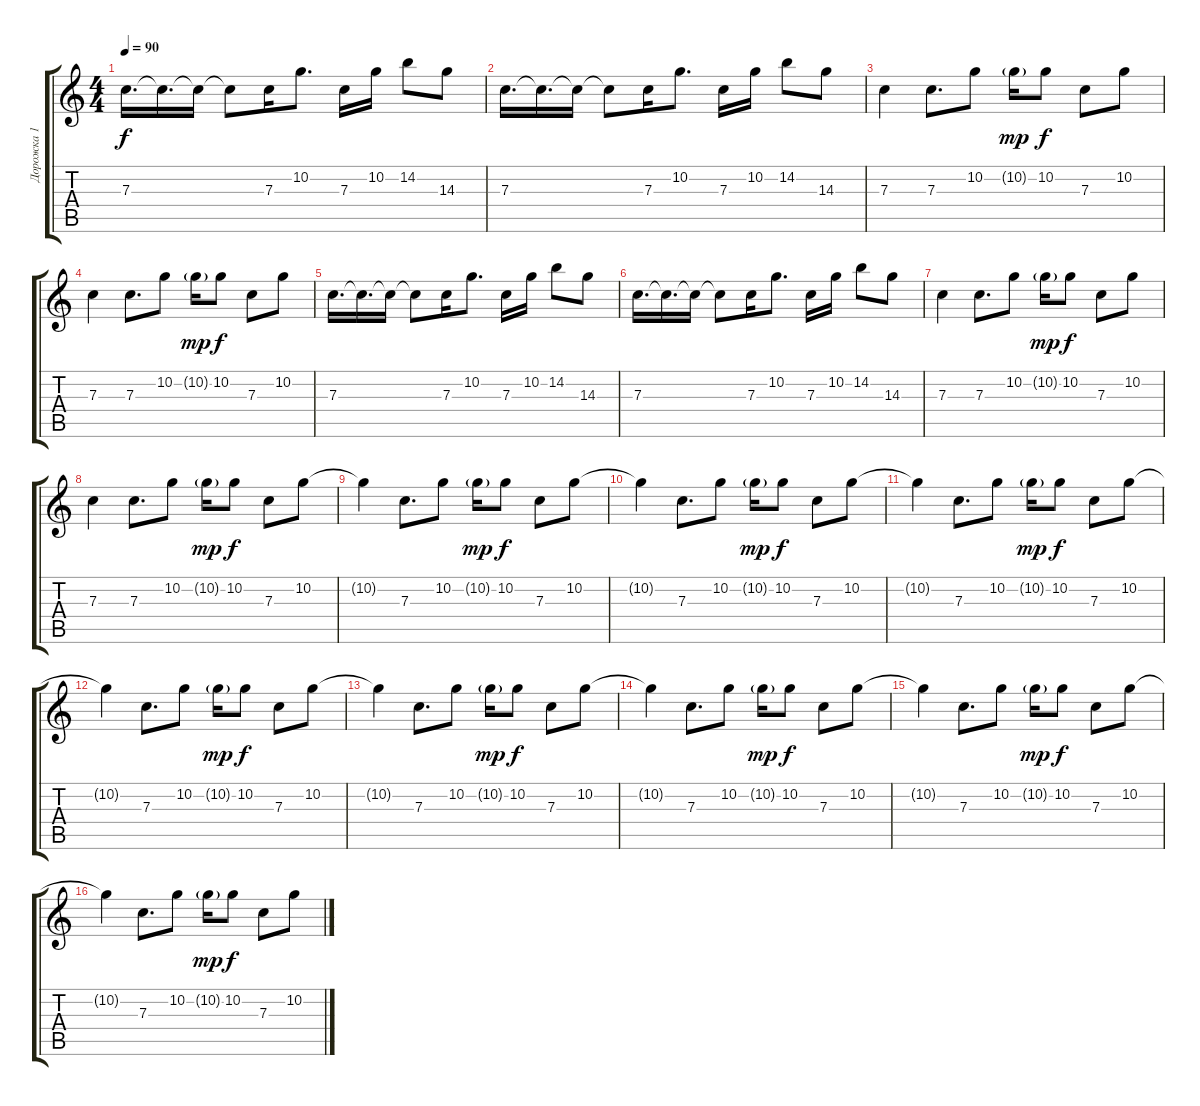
\track ("Дорожка 1" "Дорожка 1") {instrument distortionguitar}
\staff {score tabs}
\tuning (D4 A3 F3 C3 G2 C2) {hide}
\ts (4 4)
\tempo 90
\clef g2
\ks c
7.3.16{d dy f} 7.3{t}.16{d} 7.3{t}.16 7.3{t}.8 7.3.16 10.2.8{d} 7.3.16 10.2.16 14.2.8 14.3.8 |
7.3.16{d} 7.3{t}.16{d} 7.3{t}.16 7.3{t}.8 7.3.16 10.2.8{d} 7.3.16 10.2.16 14.2.8 14.3.8 |
7.3.4 7.3.8{d} 10.2.8 10.2{g}.16{dy mp} 10.2.8{dy f} 7.3.8 10.2.8 |
7.3.4 7.3.8{d} 10.2.8 10.2{g}.16{dy mp} 10.2.8{dy f} 7.3.8 10.2.8 |
7.3.16{d} 7.3{t}.16{d} 7.3{t}.16 7.3{t}.8 7.3.16 10.2.8{d} 7.3.16 10.2.16 14.2.8 14.3.8 |
7.3.16{d} 7.3{t}.16{d} 7.3{t}.16 7.3{t}.8 7.3.16 10.2.8{d} 7.3.16 10.2.16 14.2.8 14.3.8 |
7.3.4 7.3.8{d} 10.2.8 10.2{g}.16{dy mp} 10.2.8{dy f} 7.3.8 10.2.8 |
7.3.4 7.3.8{d} 10.2.8 10.2{g}.16{dy mp} 10.2.8{dy f} 7.3.8 10.2.8 |
10.2{t}.4 7.3.8{d} 10.2.8 10.2{g}.16{dy mp} 10.2.8{dy f} 7.3.8 10.2.8 |
10.2{t}.4 7.3.8{d} 10.2.8 10.2{g}.16{dy mp} 10.2.8{dy f} 7.3.8 10.2.8 |
10.2{t}.4 7.3.8{d} 10.2.8 10.2{g}.16{dy mp} 10.2.8{dy f} 7.3.8 10.2.8 |
10.2{t}.4 7.3.8{d} 10.2.8 10.2{g}.16{dy mp} 10.2.8{dy f} 7.3.8 10.2.8 |
10.2{t}.4 7.3.8{d} 10.2.8 10.2{g}.16{dy mp} 10.2.8{dy f} 7.3.8 10.2.8 |
10.2{t}.4 7.3.8{d} 10.2.8 10.2{g}.16{dy mp} 10.2.8{dy f} 7.3.8 10.2.8 |
10.2{t}.4 7.3.8{d} 10.2.8 10.2{g}.16{dy mp} 10.2.8{dy f} 7.3.8 10.2.8 |
10.2{t}.4 7.3.8{d} 10.2.8 10.2{g}.16{dy mp} 10.2.8{dy f} 7.3.8 10.2.8
